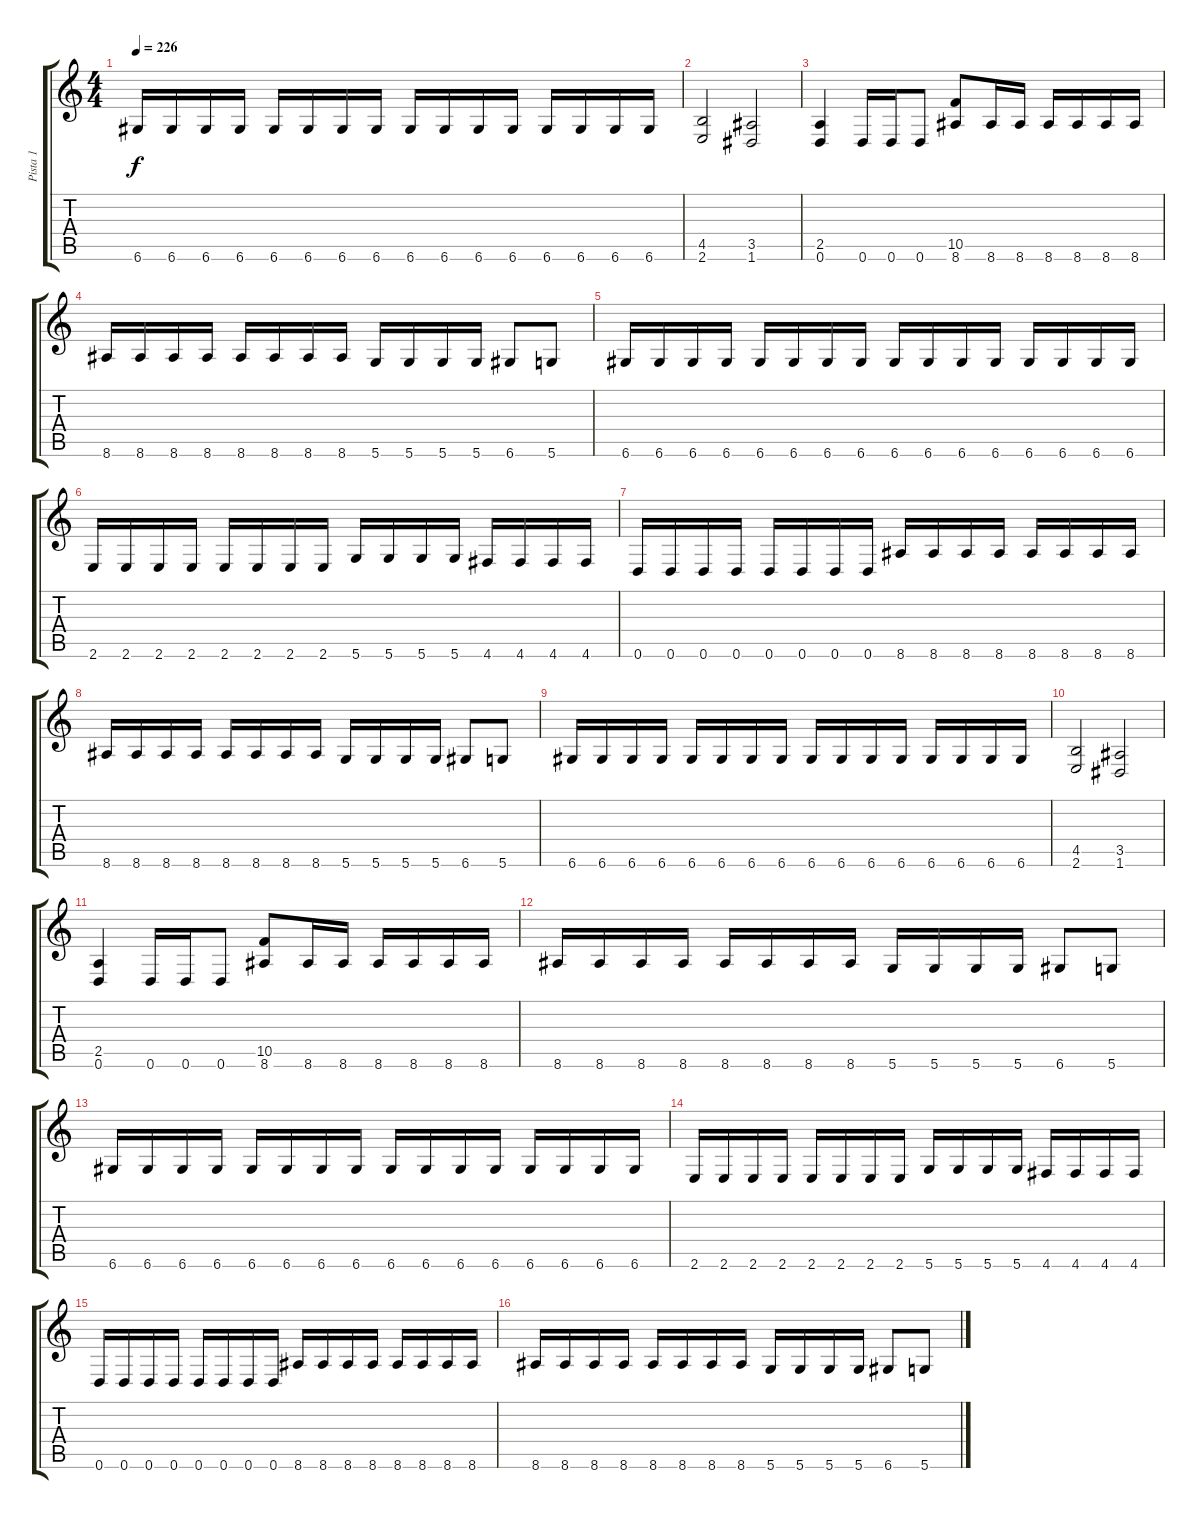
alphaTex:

\track ("Pista 1" "Pista 1") {instrument distortionguitar}
\staff {score tabs}
\tuning (D4 A3 F3 C3 G2 D2) {hide}
\ts (4 4)
\tempo 226
\clef g2
\ks c
6.6.16{dy f} 6.6.16 6.6.16 6.6.16 6.6.16 6.6.16 6.6.16 6.6.16 6.6.16 6.6.16 6.6.16 6.6.16 6.6.16 6.6.16 6.6.16 6.6.16 |
(4.5 2.6).2 (3.5 1.6).2 |
(2.5 0.6).4 0.6.16 0.6.16 0.6.8 (10.5 8.6).8 8.6.16 8.6.16 8.6.16 8.6.16 8.6.16 8.6.16 |
8.6.16 8.6.16 8.6.16 8.6.16 8.6.16 8.6.16 8.6.16 8.6.16 5.6.16 5.6.16 5.6.16 5.6.16 6.6.8 5.6.8 |
6.6.16 6.6.16 6.6.16 6.6.16 6.6.16 6.6.16 6.6.16 6.6.16 6.6.16 6.6.16 6.6.16 6.6.16 6.6.16 6.6.16 6.6.16 6.6.16 |
2.6.16 2.6.16 2.6.16 2.6.16 2.6.16 2.6.16 2.6.16 2.6.16 5.6.16 5.6.16 5.6.16 5.6.16 4.6.16 4.6.16 4.6.16 4.6.16 |
0.6.16 0.6.16 0.6.16 0.6.16 0.6.16 0.6.16 0.6.16 0.6.16 8.6.16 8.6.16 8.6.16 8.6.16 8.6.16 8.6.16 8.6.16 8.6.16 |
8.6.16 8.6.16 8.6.16 8.6.16 8.6.16 8.6.16 8.6.16 8.6.16 5.6.16 5.6.16 5.6.16 5.6.16 6.6.8 5.6.8 |
6.6.16 6.6.16 6.6.16 6.6.16 6.6.16 6.6.16 6.6.16 6.6.16 6.6.16 6.6.16 6.6.16 6.6.16 6.6.16 6.6.16 6.6.16 6.6.16 |
(4.5 2.6).2 (3.5 1.6).2 |
(2.5 0.6).4 0.6.16 0.6.16 0.6.8 (10.5 8.6).8 8.6.16 8.6.16 8.6.16 8.6.16 8.6.16 8.6.16 |
8.6.16 8.6.16 8.6.16 8.6.16 8.6.16 8.6.16 8.6.16 8.6.16 5.6.16 5.6.16 5.6.16 5.6.16 6.6.8 5.6.8 |
6.6.16 6.6.16 6.6.16 6.6.16 6.6.16 6.6.16 6.6.16 6.6.16 6.6.16 6.6.16 6.6.16 6.6.16 6.6.16 6.6.16 6.6.16 6.6.16 |
2.6.16 2.6.16 2.6.16 2.6.16 2.6.16 2.6.16 2.6.16 2.6.16 5.6.16 5.6.16 5.6.16 5.6.16 4.6.16 4.6.16 4.6.16 4.6.16 |
0.6.16 0.6.16 0.6.16 0.6.16 0.6.16 0.6.16 0.6.16 0.6.16 8.6.16 8.6.16 8.6.16 8.6.16 8.6.16 8.6.16 8.6.16 8.6.16 |
8.6.16 8.6.16 8.6.16 8.6.16 8.6.16 8.6.16 8.6.16 8.6.16 5.6.16 5.6.16 5.6.16 5.6.16 6.6.8 5.6.8
